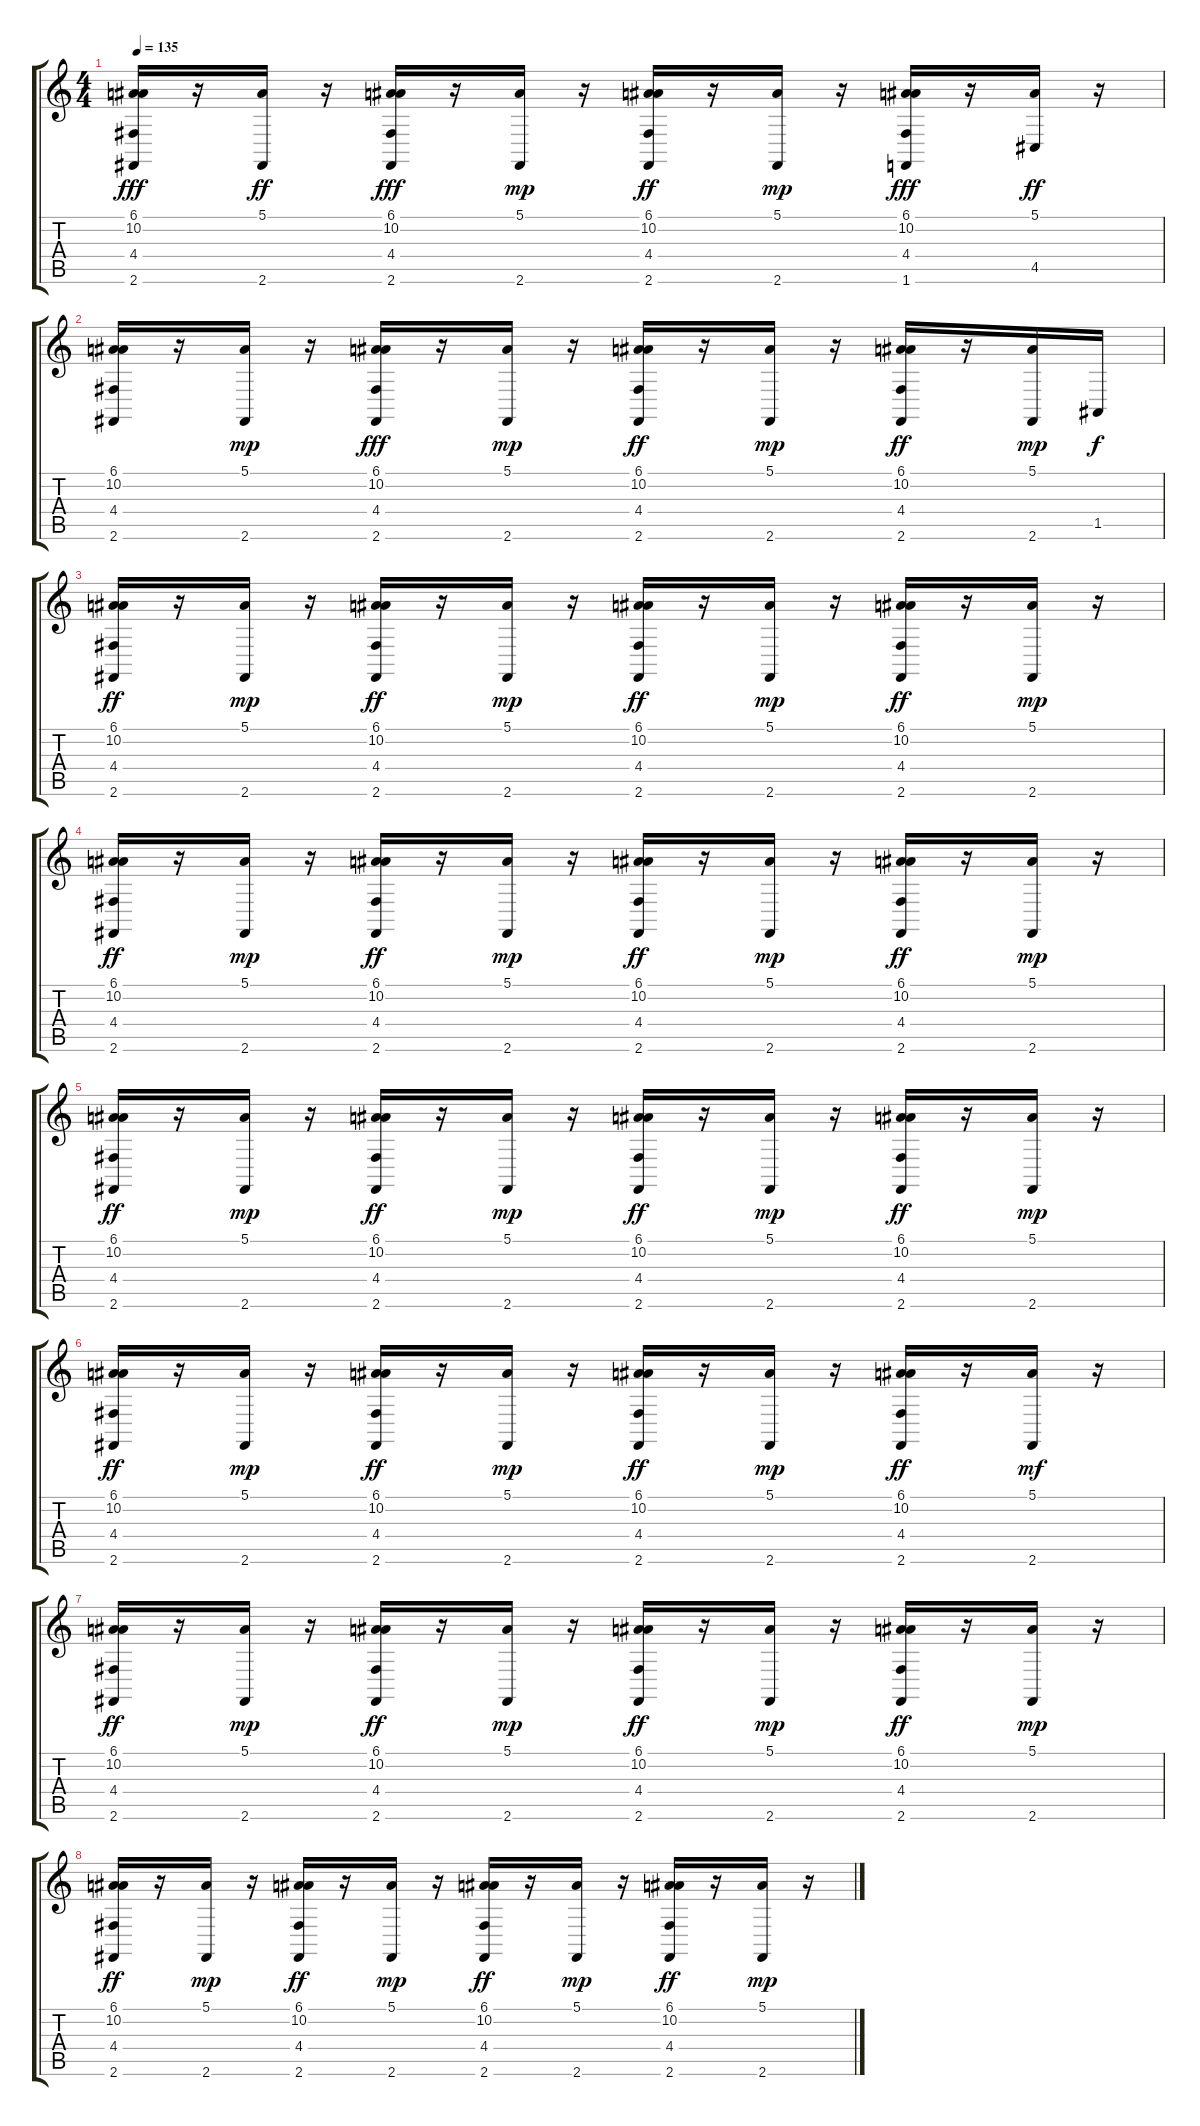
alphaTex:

\track "" {instrument drawbarorgan}
\staff {score tabs}
\tuning (E4 B3 G3 D3 A2 E2) {hide}
\ts (4 4)
\tempo 135
\clef g2
\ks c
(6.1 10.2 4.4 2.6).16{dy fff} r.16 (5.1 2.6).16{dy ff} r.16 (6.1 10.2 4.4 2.6).16{dy fff} r.16 (5.1 2.6).16{dy mp} r.16 (6.1 10.2 4.4 2.6).16{dy ff} r.16 (5.1 2.6).16{dy mp} r.16 (6.1 10.2 4.4 1.6).16{dy fff} r.16 (5.1 4.5).16{dy ff} r.16 |
(6.1 10.2 4.4 2.6).16 r.16 (5.1 2.6).16{dy mp} r.16 (6.1 10.2 4.4 2.6).16{dy fff} r.16 (5.1 2.6).16{dy mp} r.16 (6.1 10.2 4.4 2.6).16{dy ff} r.16 (5.1 2.6).16{dy mp} r.16 (6.1 10.2 4.4 2.6).16{dy ff} r.16 (5.1 2.6).16{dy mp} 1.5.16{dy f} |
(6.1 10.2 4.4 2.6).16{dy ff} r.16 (5.1 2.6).16{dy mp} r.16 (6.1 10.2 4.4 2.6).16{dy ff} r.16 (5.1 2.6).16{dy mp} r.16 (6.1 10.2 4.4 2.6).16{dy ff} r.16 (5.1 2.6).16{dy mp} r.16 (6.1 10.2 4.4 2.6).16{dy ff} r.16 (5.1 2.6).16{dy mp} r.16 |
(6.1 10.2 4.4 2.6).16{dy ff} r.16 (5.1 2.6).16{dy mp} r.16 (6.1 10.2 4.4 2.6).16{dy ff} r.16 (5.1 2.6).16{dy mp} r.16 (6.1 10.2 4.4 2.6).16{dy ff} r.16 (5.1 2.6).16{dy mp} r.16 (6.1 10.2 4.4 2.6).16{dy ff} r.16 (5.1 2.6).16{dy mp} r.16 |
(6.1 10.2 4.4 2.6).16{dy ff} r.16 (5.1 2.6).16{dy mp} r.16 (6.1 10.2 4.4 2.6).16{dy ff} r.16 (5.1 2.6).16{dy mp} r.16 (6.1 10.2 4.4 2.6).16{dy ff} r.16 (5.1 2.6).16{dy mp} r.16 (6.1 10.2 4.4 2.6).16{dy ff} r.16 (5.1 2.6).16{dy mp} r.16 |
(6.1 10.2 4.4 2.6).16{dy ff} r.16 (5.1 2.6).16{dy mp} r.16 (6.1 10.2 4.4 2.6).16{dy ff} r.16 (5.1 2.6).16{dy mp} r.16 (6.1 10.2 4.4 2.6).16{dy ff} r.16 (5.1 2.6).16{dy mp} r.16 (6.1 10.2 4.4 2.6).16{dy ff} r.16 (5.1 2.6).16{dy mf} r.16 |
(6.1 10.2 4.4 2.6).16{dy ff} r.16 (5.1 2.6).16{dy mp} r.16 (6.1 10.2 4.4 2.6).16{dy ff} r.16 (5.1 2.6).16{dy mp} r.16 (6.1 10.2 4.4 2.6).16{dy ff} r.16 (5.1 2.6).16{dy mp} r.16 (6.1 10.2 4.4 2.6).16{dy ff} r.16 (5.1 2.6).16{dy mp} r.16 |
(6.1 10.2 4.4 2.6).16{dy ff} r.16 (5.1 2.6).16{dy mp} r.16 (6.1 10.2 4.4 2.6).16{dy ff} r.16 (5.1 2.6).16{dy mp} r.16 (6.1 10.2 4.4 2.6).16{dy ff} r.16 (5.1 2.6).16{dy mp} r.16 (6.1 10.2 4.4 2.6).16{dy ff} r.16 (5.1 2.6).16{dy mp} r.16
